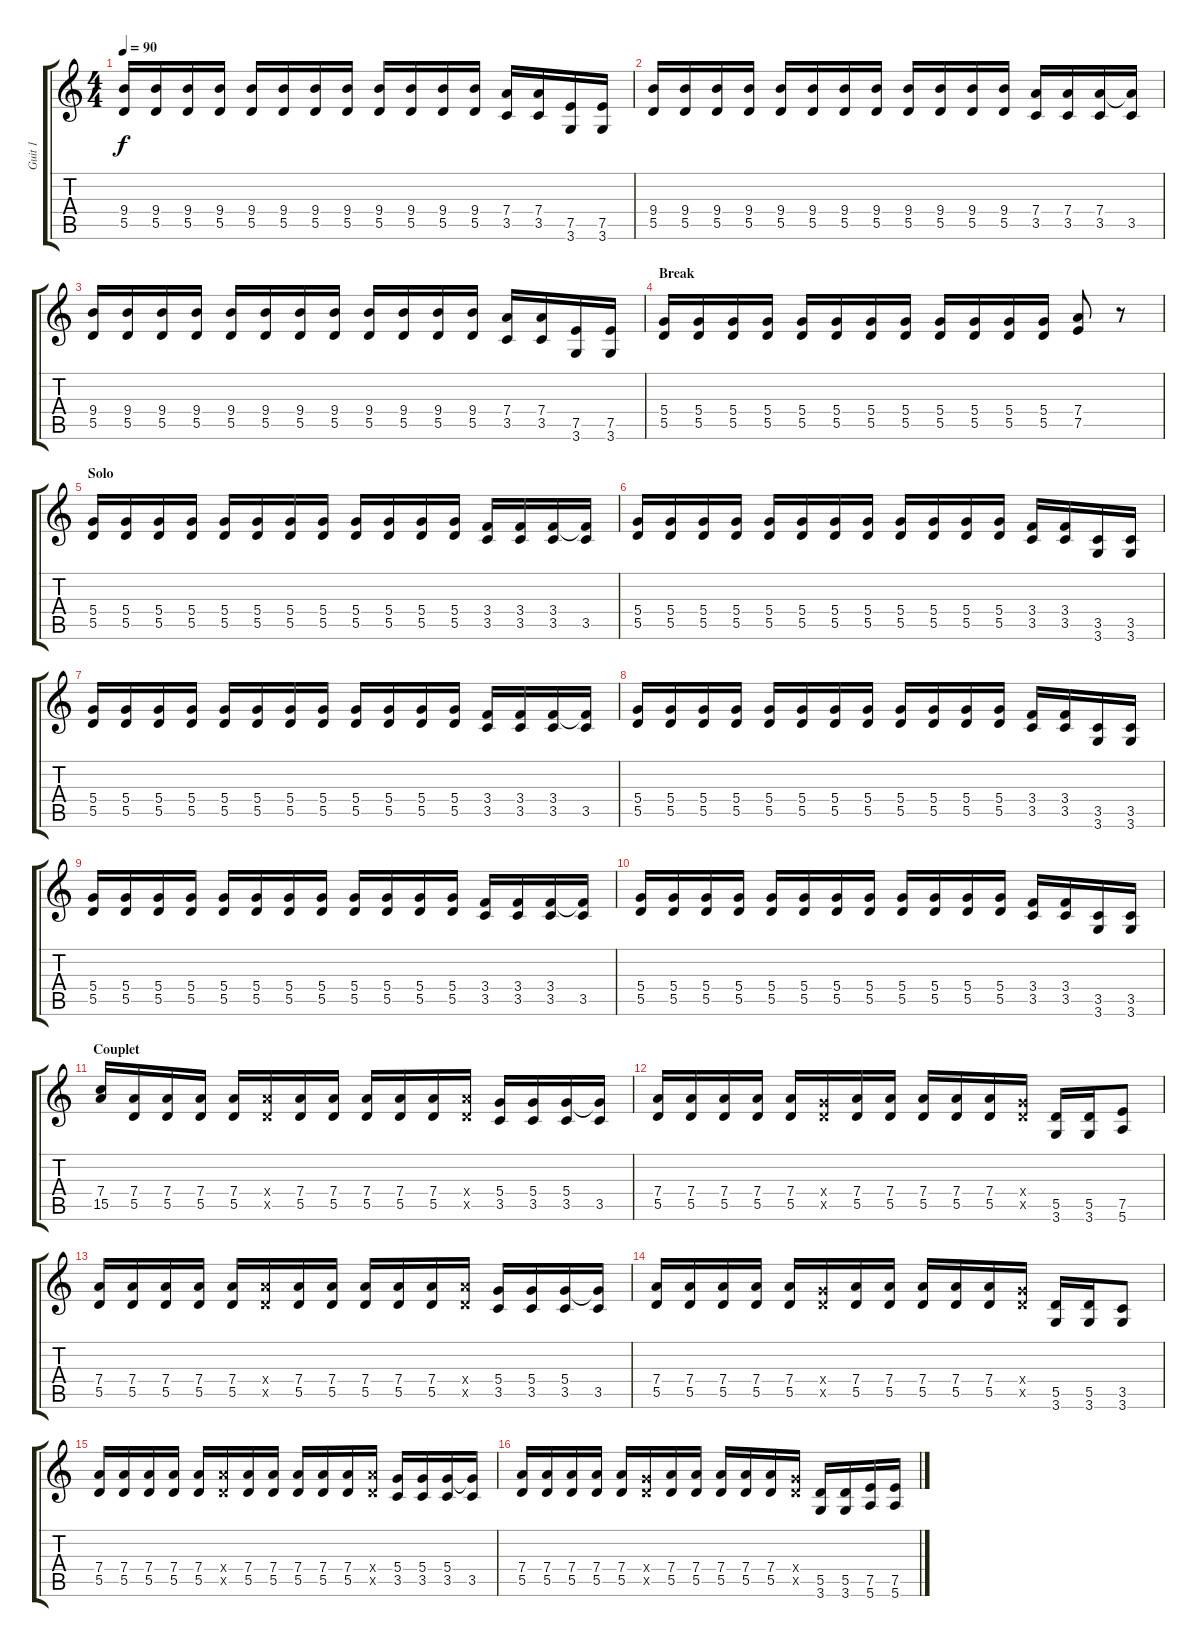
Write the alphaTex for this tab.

\track ("Guit 1" "Guit 1") {instrument overdrivenguitar}
\staff {score tabs}
\tuning (E4 B3 G3 D3 A2 E2) {hide}
\ts (4 4)
\tempo 90
\clef g2
\ks c
(9.4 5.5).16{dy f} (9.4 5.5).16 (9.4 5.5).16 (9.4 5.5).16 (9.4 5.5).16 (9.4 5.5).16 (9.4 5.5).16 (9.4 5.5).16 (9.4 5.5).16 (9.4 5.5).16 (9.4 5.5).16 (9.4 5.5).16 (7.4 3.5).16 (7.4 3.5).16 (7.5 3.6).16 (7.5 3.6).16 |
(9.4 5.5).16 (9.4 5.5).16 (9.4 5.5).16 (9.4 5.5).16 (9.4 5.5).16 (9.4 5.5).16 (9.4 5.5).16 (9.4 5.5).16 (9.4 5.5).16 (9.4 5.5).16 (9.4 5.5).16 (9.4 5.5).16 (7.4 3.5).16 (7.4 3.5).16 (7.4 3.5).16 (7.4{t} 3.5).16 |
(9.4 5.5).16 (9.4 5.5).16 (9.4 5.5).16 (9.4 5.5).16 (9.4 5.5).16 (9.4 5.5).16 (9.4 5.5).16 (9.4 5.5).16 (9.4 5.5).16 (9.4 5.5).16 (9.4 5.5).16 (9.4 5.5).16 (7.4 3.5).16 (7.4 3.5).16 (7.5 3.6).16 (7.5 3.6).16 |
\section ("" "Break")
(5.4 5.5).16{instrument electricguitarclean} (5.4 5.5).16 (5.4 5.5).16 (5.4 5.5).16 (5.4 5.5).16 (5.4 5.5).16 (5.4 5.5).16 (5.4 5.5).16 (5.4 5.5).16 (5.4 5.5).16 (5.4 5.5).16 (5.4 5.5).16 (7.4 7.5).8 r.8 |
\section ("" "Solo")
(5.4 5.5).16{instrument electricguitarmuted} (5.4 5.5).16 (5.4 5.5).16 (5.4 5.5).16 (5.4 5.5).16 (5.4 5.5).16 (5.4 5.5).16 (5.4 5.5).16 (5.4 5.5).16 (5.4 5.5).16 (5.4 5.5).16 (5.4 5.5).16 (3.4 3.5).16 (3.4 3.5).16 (3.4 3.5).16 (3.4{t} 3.5).16 |
(5.4 5.5).16 (5.4 5.5).16 (5.4 5.5).16 (5.4 5.5).16 (5.4 5.5).16 (5.4 5.5).16 (5.4 5.5).16 (5.4 5.5).16 (5.4 5.5).16 (5.4 5.5).16 (5.4 5.5).16 (5.4 5.5).16 (3.4 3.5).16 (3.4 3.5).16 (3.5 3.6).16 (3.5 3.6).16 |
(5.4 5.5).16{instrument electricguitarmuted} (5.4 5.5).16 (5.4 5.5).16 (5.4 5.5).16 (5.4 5.5).16 (5.4 5.5).16 (5.4 5.5).16 (5.4 5.5).16 (5.4 5.5).16 (5.4 5.5).16 (5.4 5.5).16 (5.4 5.5).16 (3.4 3.5).16 (3.4 3.5).16 (3.4 3.5).16 (3.4{t} 3.5).16 |
(5.4 5.5).16 (5.4 5.5).16 (5.4 5.5).16 (5.4 5.5).16 (5.4 5.5).16 (5.4 5.5).16 (5.4 5.5).16 (5.4 5.5).16 (5.4 5.5).16 (5.4 5.5).16 (5.4 5.5).16 (5.4 5.5).16 (3.4 3.5).16 (3.4 3.5).16 (3.5 3.6).16 (3.5 3.6).16 |
(5.4 5.5).16{instrument electricguitarmuted} (5.4 5.5).16 (5.4 5.5).16 (5.4 5.5).16 (5.4 5.5).16 (5.4 5.5).16 (5.4 5.5).16 (5.4 5.5).16 (5.4 5.5).16 (5.4 5.5).16 (5.4 5.5).16 (5.4 5.5).16 (3.4 3.5).16 (3.4 3.5).16 (3.4 3.5).16 (3.4{t} 3.5).16 |
(5.4 5.5).16 (5.4 5.5).16 (5.4 5.5).16 (5.4 5.5).16 (5.4 5.5).16 (5.4 5.5).16 (5.4 5.5).16 (5.4 5.5).16 (5.4 5.5).16 (5.4 5.5).16 (5.4 5.5).16 (5.4 5.5).16 (3.4 3.5).16 (3.4 3.5).16 (3.5 3.6).16 (3.5 3.6).16 |
\section ("" "Couplet")
(7.4 15.5).16{instrument electricguitarmuted} (7.4 5.5).16 (7.4 5.5).16 (7.4 5.5).16 (7.4 5.5).16 (7.4{x} 5.5{x}).16 (7.4 5.5).16 (7.4 5.5).16 (7.4 5.5).16 (7.4 5.5).16 (7.4 5.5).16 (7.4{x} 5.5{x}).16 (5.4 3.5).16 (5.4 3.5).16 (5.4 3.5).16 (5.4{t} 3.5).16 |
(7.4 5.5).16 (7.4 5.5).16 (7.4 5.5).16 (7.4 5.5).16 (7.4 5.5).16 (5.4{x} 5.5{x}).16 (7.4 5.5).16 (7.4 5.5).16 (7.4 5.5).16 (7.4 5.5).16 (7.4 5.5).16 (5.4{x} 5.5{x}).16 (5.5 3.6).16 (5.5 3.6).16 (7.5 5.6).8 |
(7.4 5.5).16 (7.4 5.5).16 (7.4 5.5).16 (7.4 5.5).16 (7.4 5.5).16 (7.4{x} 5.5{x}).16 (7.4 5.5).16 (7.4 5.5).16 (7.4 5.5).16 (7.4 5.5).16 (7.4 5.5).16 (7.4{x} 5.5{x}).16 (5.4 3.5).16 (5.4 3.5).16 (5.4 3.5).16 (5.4{t} 3.5).16 |
(7.4 5.5).16 (7.4 5.5).16 (7.4 5.5).16 (7.4 5.5).16 (7.4 5.5).16 (5.4{x} 5.5{x}).16 (7.4 5.5).16 (7.4 5.5).16 (7.4 5.5).16 (7.4 5.5).16 (7.4 5.5).16 (5.4{x} 5.5{x}).16 (5.5 3.6).16 (5.5 3.6).16 (3.5 3.6).8 |
(7.4 5.5).16 (7.4 5.5).16 (7.4 5.5).16 (7.4 5.5).16 (7.4 5.5).16 (7.4{x} 5.5{x}).16 (7.4 5.5).16 (7.4 5.5).16 (7.4 5.5).16 (7.4 5.5).16 (7.4 5.5).16 (7.4{x} 5.5{x}).16 (5.4 3.5).16 (5.4 3.5).16 (5.4 3.5).16 (5.4{t} 3.5).16 |
(7.4 5.5).16 (7.4 5.5).16 (7.4 5.5).16 (7.4 5.5).16 (7.4 5.5).16 (5.4{x} 5.5{x}).16 (7.4 5.5).16 (7.4 5.5).16 (7.4 5.5).16 (7.4 5.5).16 (7.4 5.5).16 (5.4{x} 5.5{x}).16 (5.5 3.6).16 (5.5 3.6).16 (7.5 5.6).16 (7.5 5.6).16
